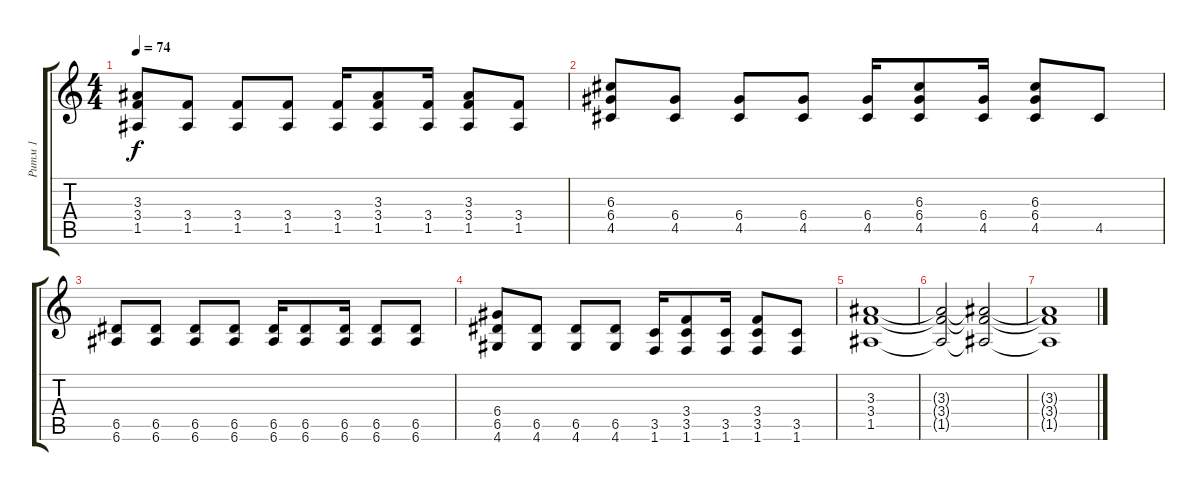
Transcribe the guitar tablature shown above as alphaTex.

\track ("Ритм 1" "Ритм 1") {instrument distortionguitar}
\staff {score tabs}
\tuning (E4 B3 G3 D3 A2 E2) {hide}
\ts (4 4)
\tempo 74
\clef g2
\ks c
(3.3 3.4 1.5).8{dy f} (3.4 1.5).8 (3.4 1.5).8 (3.4 1.5).8 (3.4 1.5).16 (3.3 3.4 1.5).8 (3.4 1.5).16 (3.3 3.4 1.5).8 (3.4 1.5).8 |
(6.3 6.4 4.5).8 (6.4 4.5).8 (6.4 4.5).8 (6.4 4.5).8 (6.4 4.5).16 (6.3 6.4 4.5).8 (6.4 4.5).16 (6.3 6.4 4.5).8 4.5.8 |
(6.5 6.6).8 (6.5 6.6).8 (6.5 6.6).8 (6.5 6.6).8 (6.5 6.6).16 (6.5 6.6).8 (6.5 6.6).16 (6.5 6.6).8 (6.5 6.6).8 |
(6.4 6.5 4.6).8 (6.5 4.6).8 (6.5 4.6).8 (6.5 4.6).8 (3.5 1.6).16 (3.4 3.5 1.6).8 (3.5 1.6).16 (3.4 3.5 1.6).8 (3.5 1.6).8 |
(3.3 3.4 1.5).1 |
(3.3{t} 3.4{t} 1.5{t}).2 (3.3{t} 3.4{t} 1.5{t}).2 |
(3.3{t} 3.4{t} 1.5{t}).1
